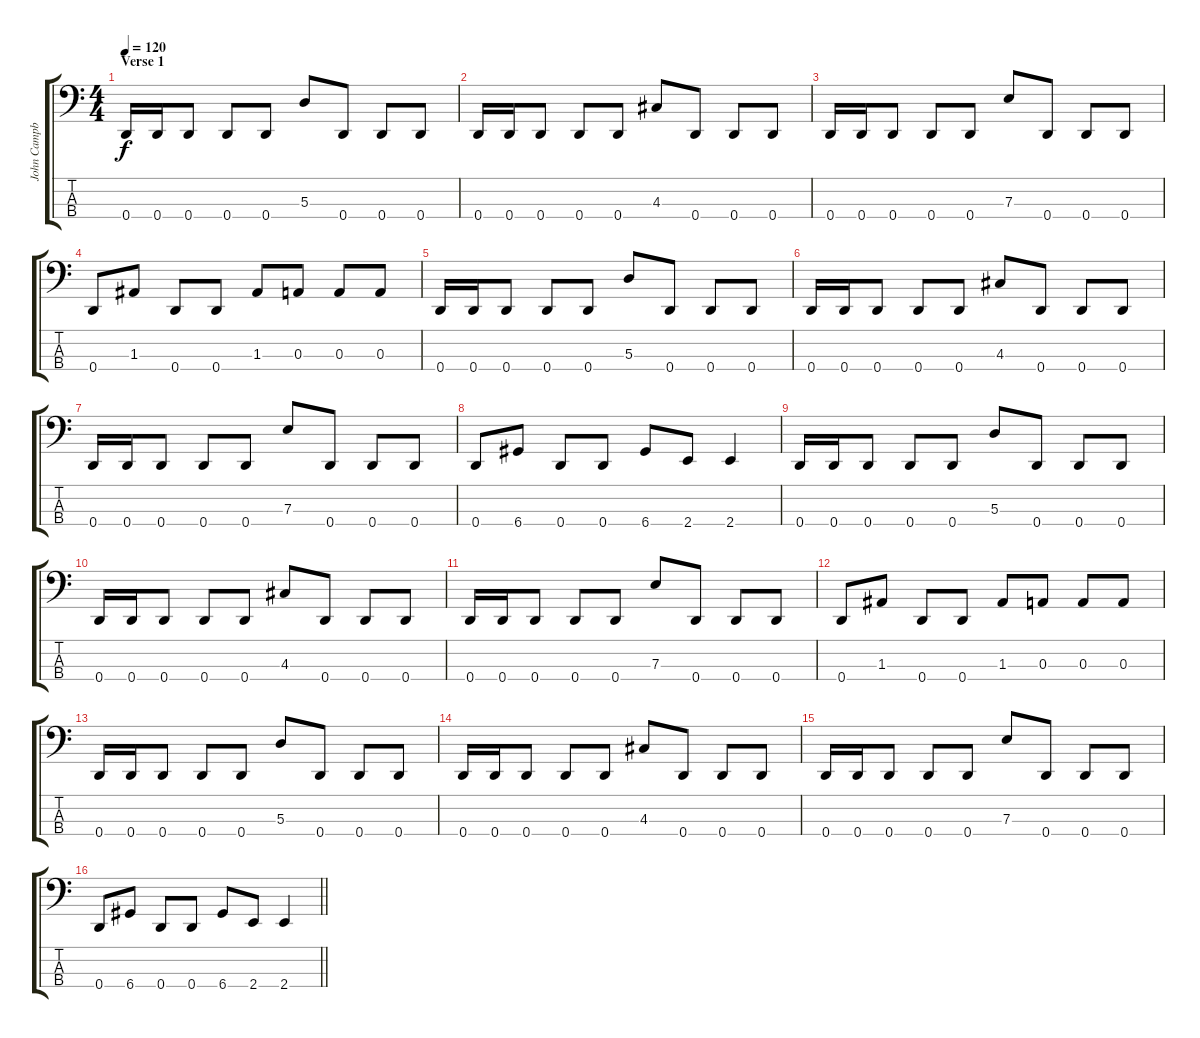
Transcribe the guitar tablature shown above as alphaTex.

\track ("John Campbell" "John Campb") {instrument electricbasspick}
\staff {score tabs}
\tuning (G2 D2 A1 D1) {hide}
\ts (4 4)
\section ("" "Verse 1")
\tempo 120
\clef f4
\ks c
0.4.16{dy f} 0.4.16 0.4.8 0.4.8 0.4.8 5.3.8 0.4.8 0.4.8 0.4.8 |
0.4.16 0.4.16 0.4.8 0.4.8 0.4.8 4.3.8 0.4.8 0.4.8 0.4.8 |
0.4.16 0.4.16 0.4.8 0.4.8 0.4.8 7.3.8 0.4.8 0.4.8 0.4.8 |
0.4.8 1.3.8 0.4.8 0.4.8 1.3.8 0.3.8 0.3.8 0.3.8 |
0.4.16 0.4.16 0.4.8 0.4.8 0.4.8 5.3.8 0.4.8 0.4.8 0.4.8 |
0.4.16 0.4.16 0.4.8 0.4.8 0.4.8 4.3.8 0.4.8 0.4.8 0.4.8 |
0.4.16 0.4.16 0.4.8 0.4.8 0.4.8 7.3.8 0.4.8 0.4.8 0.4.8 |
0.4.8 6.4.8 0.4.8 0.4.8 6.4.8 2.4.8 2.4.4 |
0.4.16 0.4.16 0.4.8 0.4.8 0.4.8 5.3.8 0.4.8 0.4.8 0.4.8 |
0.4.16 0.4.16 0.4.8 0.4.8 0.4.8 4.3.8 0.4.8 0.4.8 0.4.8 |
0.4.16 0.4.16 0.4.8 0.4.8 0.4.8 7.3.8 0.4.8 0.4.8 0.4.8 |
0.4.8 1.3.8 0.4.8 0.4.8 1.3.8 0.3.8 0.3.8 0.3.8 |
0.4.16 0.4.16 0.4.8 0.4.8 0.4.8 5.3.8 0.4.8 0.4.8 0.4.8 |
0.4.16 0.4.16 0.4.8 0.4.8 0.4.8 4.3.8 0.4.8 0.4.8 0.4.8 |
0.4.16 0.4.16 0.4.8 0.4.8 0.4.8 7.3.8 0.4.8 0.4.8 0.4.8 |
\barLineRight lightlight
0.4.8 6.4.8 0.4.8 0.4.8 6.4.8 2.4.8 2.4.4
